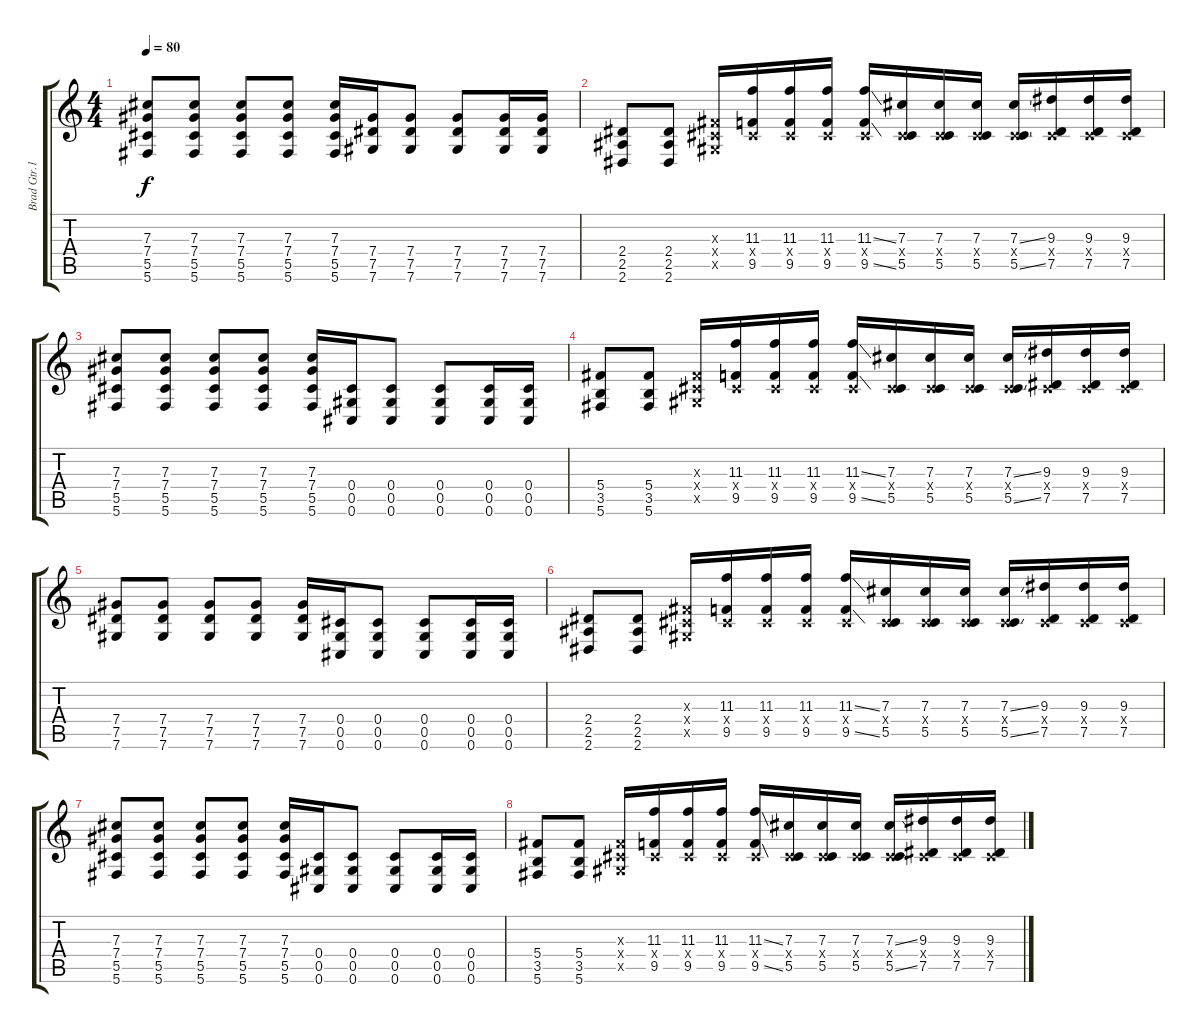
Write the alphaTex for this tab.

\track ("Brad Gtr.1" "Brad Gtr.1") {instrument distortionguitar}
\staff {score tabs}
\tuning (Eb4 Bb3 Gb3 Db3 Ab2 Db2) {hide}
\ts (4 4)
\tempo 80
\clef g2
\ks c
(7.3 7.4 5.5 5.6).8{dy f} (7.3 7.4 5.5 5.6).8 (7.3 7.4 5.5 5.6).8 (7.3 7.4 5.5 5.6).8 (7.3 7.4 5.5 5.6).16 (7.4 7.5 7.6).16 (7.4 7.5 7.6).8 (7.4 7.5 7.6).8 (7.4 7.5 7.6).16 (7.4 7.5 7.6).16 |
(2.4 2.5 2.6).8 (2.4 2.5 2.6).8 (0.3{x} 0.4{x} 0.5{x}).16 (11.3 0.4{x} 9.5).16 (11.3 0.4{x} 9.5).16 (11.3 0.4{x} 9.5).16 (11.3{ss} 0.4{x} 9.5{ss}).16 (7.3 0.4{x} 5.5).16 (7.3 0.4{x} 5.5).16 (7.3 0.4{x} 5.5).16 (7.3{ss} 0.4{x} 5.5{ss}).16 (9.3 0.4{x} 7.5).16 (9.3 0.4{x} 7.5).16 (9.3 0.4{x} 7.5).16 |
(7.3 7.4 5.5 5.6).8 (7.3 7.4 5.5 5.6).8 (7.3 7.4 5.5 5.6).8 (7.3 7.4 5.5 5.6).8 (7.3 7.4 5.5 5.6).16 (0.4 0.5 0.6).16 (0.4 0.5 0.6).8 (0.4 0.5 0.6).8 (0.4 0.5 0.6).16 (0.4 0.5 0.6).16 |
(5.4 3.5 5.6).8 (5.4 3.5 5.6).8 (0.3{x} 0.4{x} 0.5{x}).16 (11.3 0.4{x} 9.5).16 (11.3 0.4{x} 9.5).16 (11.3 0.4{x} 9.5).16 (11.3{ss} 0.4{x} 9.5{ss}).16 (7.3 0.4{x} 5.5).16 (7.3 0.4{x} 5.5).16 (7.3 0.4{x} 5.5).16 (7.3{ss} 0.4{x} 5.5{ss}).16 (9.3 0.4{x} 7.5).16 (9.3 0.4{x} 7.5).16 (9.3 0.4{x} 7.5).16 |
(7.4 7.5 7.6).8 (7.4 7.5 7.6).8 (7.4 7.5 7.6).8 (7.4 7.5 7.6).8 (7.4 7.5 7.6).16 (0.4 0.5 0.6).16 (0.4 0.5 0.6).8 (0.4 0.5 0.6).8 (0.4 0.5 0.6).16 (0.4 0.5 0.6).16 |
(2.4 2.5 2.6).8 (2.4 2.5 2.6).8 (0.3{x} 0.4{x} 0.5{x}).16 (11.3 0.4{x} 9.5).16 (11.3 0.4{x} 9.5).16 (11.3 0.4{x} 9.5).16 (11.3{ss} 0.4{x} 9.5{ss}).16 (7.3 0.4{x} 5.5).16 (7.3 0.4{x} 5.5).16 (7.3 0.4{x} 5.5).16 (7.3{ss} 0.4{x} 5.5{ss}).16 (9.3 0.4{x} 7.5).16 (9.3 0.4{x} 7.5).16 (9.3 0.4{x} 7.5).16 |
(7.3 7.4 5.5 5.6).8 (7.3 7.4 5.5 5.6).8 (7.3 7.4 5.5 5.6).8 (7.3 7.4 5.5 5.6).8 (7.3 7.4 5.5 5.6).16 (0.4 0.5 0.6).16 (0.4 0.5 0.6).8 (0.4 0.5 0.6).8 (0.4 0.5 0.6).16 (0.4 0.5 0.6).16 |
(5.4 3.5 5.6).8 (5.4 3.5 5.6).8 (0.3{x} 0.4{x} 0.5{x}).16 (11.3 0.4{x} 9.5).16 (11.3 0.4{x} 9.5).16 (11.3 0.4{x} 9.5).16 (11.3{ss} 0.4{x} 9.5{ss}).16 (7.3 0.4{x} 5.5).16 (7.3 0.4{x} 5.5).16 (7.3 0.4{x} 5.5).16 (7.3{ss} 0.4{x} 5.5{ss}).16 (9.3 0.4{x} 7.5).16 (9.3 0.4{x} 7.5).16 (9.3 0.4{x} 7.5).16
